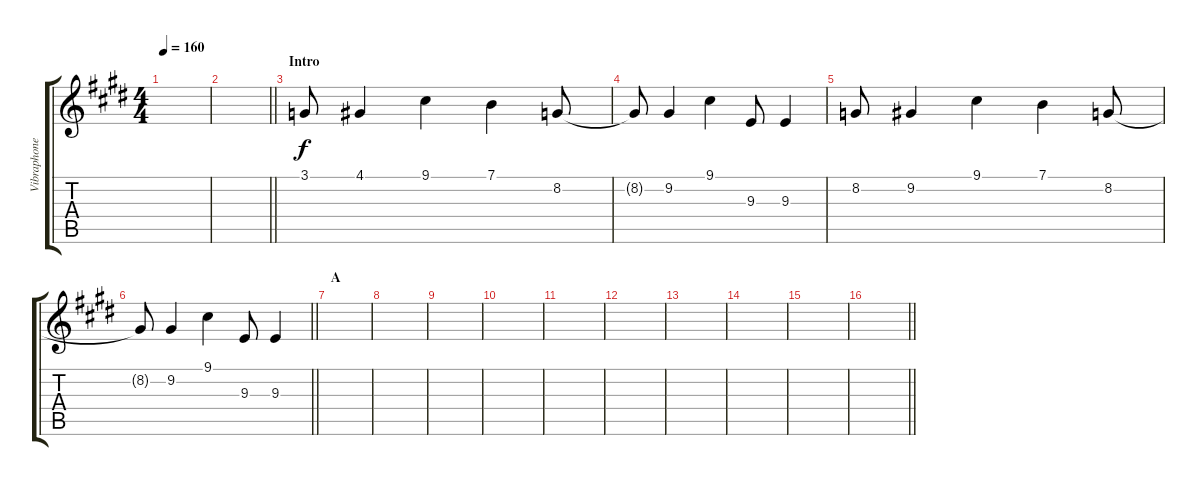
\track ("Vibraphone" "Vibraphone") {instrument vibraphone}
\staff {score tabs}
\tuning (E4 B3 G3 D3 A2 E2) {hide}
\ts (4 4)
\tempo 160
\clef g2
\ks e
|
\barLineRight lightlight
|
\section ("" "Intro")
3.1.8 4.1.4 9.1.4 7.1.4 8.2.8 |
8.2{t}.8 9.2.4 9.1.4 9.3.8 9.3.4 |
8.2.8 9.2.4 9.1.4 7.1.4 8.2.8 |
\barLineRight lightlight
8.2{t}.8 9.2.4 9.1.4 9.3.8 9.3.4 |
\section ("" "A")
|
|
|
|
|
|
|
|
|
\barLineRight lightlight
